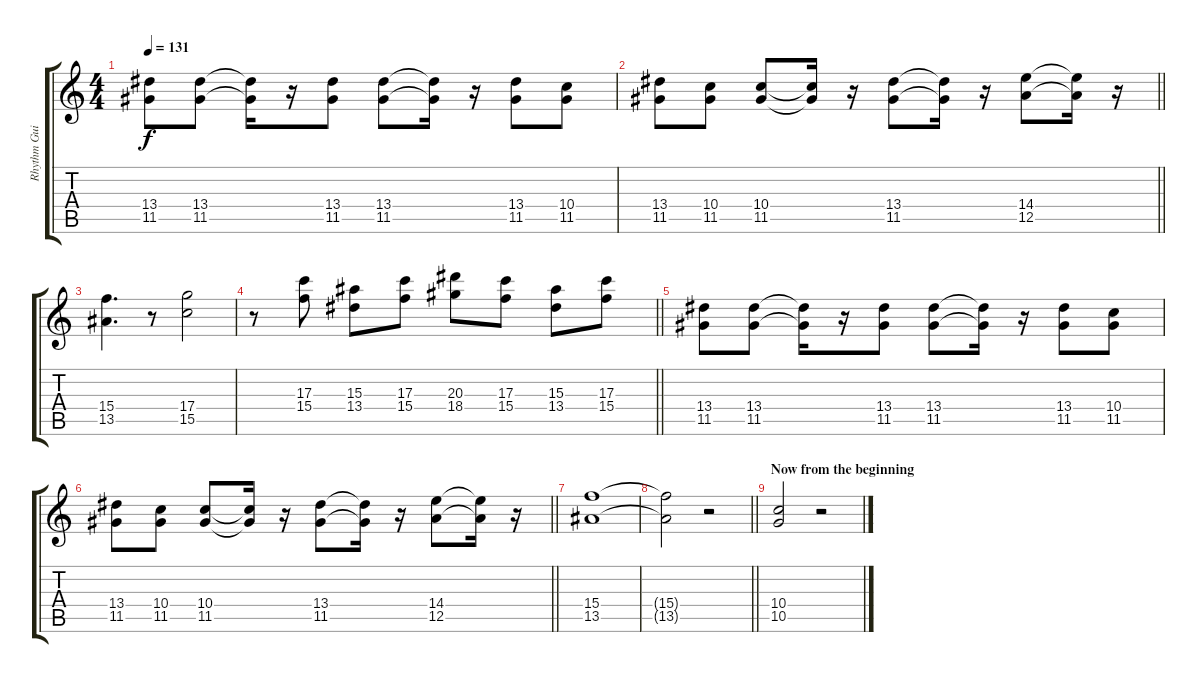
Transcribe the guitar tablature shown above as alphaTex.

\track ("Rhythm Guitar" "Rhythm Gui") {instrument overdrivenguitar}
\staff {score tabs}
\tuning (E4 B3 G3 D3 A2 E2) {hide}
\ts (4 4)
\tempo 131
\clef g2
\ks c
(13.4 11.5).8{dy f} (13.4 11.5).8 (13.4{t} 11.5{t}).16 r.16 (13.4 11.5).8 (13.4 11.5).8 (13.4{t} 11.5{t}).16 r.16 (13.4 11.5).8 (10.4 11.5).8 |
\barLineRight lightlight
(13.4 11.5).8 (10.4 11.5).8 (10.4 11.5).8 (10.4{t} 11.5{t}).16 r.16 (13.4 11.5).8 (13.4{t} 11.5{t}).16 r.16 (14.4 12.5).8 (14.4{t} 12.5{t}).16 r.16 |
(15.4 13.5).4{d} r.8 (17.4 15.5).2 |
\barLineRight lightlight
r.8 (17.3 15.4).8 (15.3 13.4).8 (17.3 15.4).8 (20.3 18.4).8 (17.3 15.4).8 (15.3 13.4).8 (17.3 15.4).8 |
(13.4 11.5).8 (13.4 11.5).8 (13.4{t} 11.5{t}).16 r.16 (13.4 11.5).8 (13.4 11.5).8 (13.4{t} 11.5{t}).16 r.16 (13.4 11.5).8 (10.4 11.5).8 |
\barLineRight lightlight
(13.4 11.5).8 (10.4 11.5).8 (10.4 11.5).8 (10.4{t} 11.5{t}).16 r.16 (13.4 11.5).8 (13.4{t} 11.5{t}).16 r.16 (14.4 12.5).8 (14.4{t} 12.5{t}).16 r.16 |
(15.4 13.5).1{volume 5} |
\barLineRight lightlight
(15.4{t} 13.5{t}).2 r.2 |
\section ("" "Now from the beginning")
(10.4 10.5).2{volume 11} r.2
